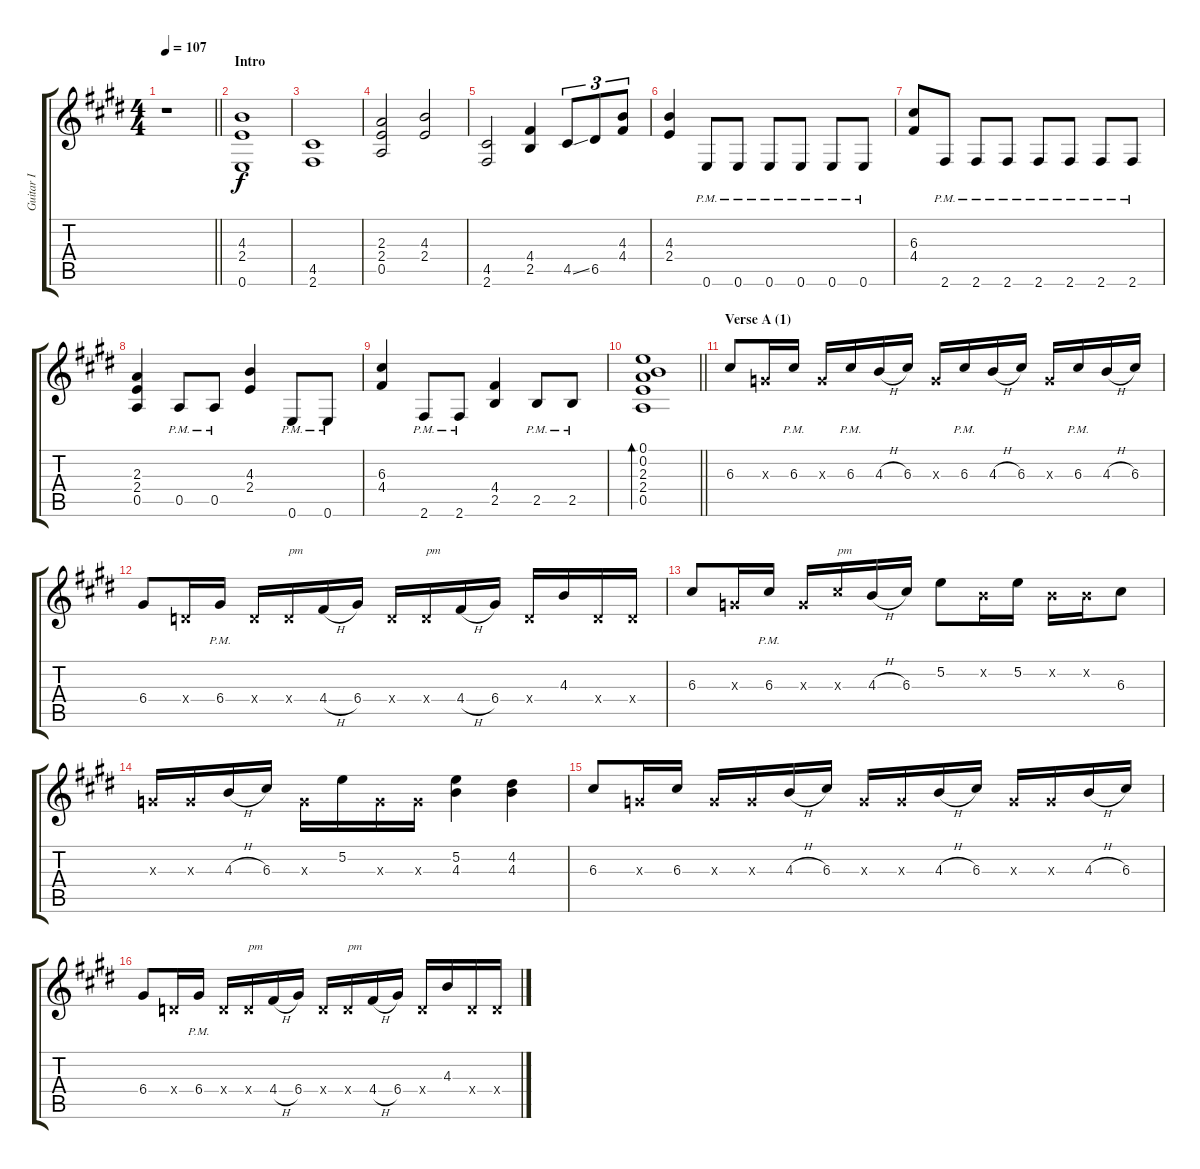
\track ("Guitar I" "Guitar I") {instrument distortionguitar}
\staff {score tabs}
\tuning (E4 B3 G3 D3 A2 E2) {hide}
\ts (4 4)
\tempo 107
\clef g2
\barLineRight lightlight
\ks e
r.1{dy f instrument distortionguitar} |
\section ("" "Intro")
(4.3 2.4 0.6).1 |
(4.5 2.6).1 |
(2.3 2.4 0.5).2 (4.3 2.4).2 |
(4.5 2.6).2 (4.4 2.5).4 4.5{ss}.8{tu (3 2)} 6.5.8{tu (3 2)} (4.3 4.4).8{tu (3 2)} |
(4.3 2.4).4 0.6{pm}.8 0.6{pm}.8 0.6{pm}.8 0.6{pm}.8 0.6{pm}.8 0.6{pm}.8 |
(6.3 4.4).8 2.6{pm}.8 2.6{pm}.8 2.6{pm}.8 2.6{pm}.8 2.6{pm}.8 2.6{pm}.8 2.6{pm}.8 |
(2.3 2.4 0.5).4 0.5{pm}.8 0.5{pm}.8 (4.3 2.4).4 0.6{pm}.8 0.6{pm}.8 |
(6.3 4.4).4 2.6{pm}.8 2.6{pm}.8 (4.4 2.5).4 2.5{pm}.8 2.5{pm}.8 |
\barLineRight lightlight
(0.1 0.2 2.3 2.4 0.5).1{bd 240} |
\section ("" "Verse A (1)")
6.3.8 0.3{x}.16 6.3{pm}.16 0.3{x}.16 6.3{pm}.16 4.3{h}.16 6.3.16 0.3{x}.16 6.3{pm}.16 4.3{h}.16 6.3.16 0.3{x}.16 6.3{pm}.16 4.3{h}.16 6.3.16 |
6.4.8 0.4{x}.16 6.4{pm}.16 0.4{x}.16 0.4{x}.16{txt "pm"} 4.4{h}.16 6.4.16 0.4{x}.16 0.4{x}.16{txt "pm"} 4.4{h}.16 6.4.16 0.4{x}.16 4.3.16 0.4{x}.16 0.4{x}.16 |
6.3.8 0.3{x}.16 6.3{pm}.16 0.3{x}.16 6.3{x}.16{txt "pm"} 4.3{h}.16 6.3.16 5.2.8 0.2{x}.16 5.2.16 0.2{x}.16 0.2{x}.16 6.3.8 |
0.3{x}.16 0.3{x}.16 4.3{h}.16 6.3.16 0.3{x}.16 5.2.16 0.3{x}.16 0.3{x}.16 (5.2 4.3).4 (4.2 4.3).4 |
6.3.8 0.3{x}.16 6.3.16 0.3{x}.16 0.3{x}.16 4.3{h}.16 6.3.16 0.3{x}.16 0.3{x}.16 4.3{h}.16 6.3.16 0.3{x}.16 0.3{x}.16 4.3{h}.16 6.3.16 |
6.4.8 0.4{x}.16 6.4{pm}.16 0.4{x}.16 0.4{x}.16{txt "pm"} 4.4{h}.16 6.4.16 0.4{x}.16 0.4{x}.16{txt "pm"} 4.4{h}.16 6.4.16 0.4{x}.16 4.3.16 0.4{x}.16 0.4{x}.16
